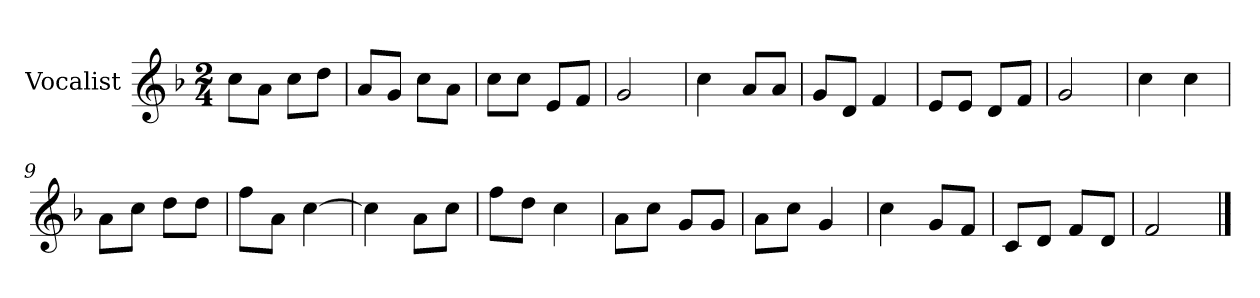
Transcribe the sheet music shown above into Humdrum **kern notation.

**kern
*part1
*staff1
*I"Vocalist
*k[b-]
*F:
*M2/4
=
8ccL
8aJ
8ccL
8ddJ
=1
8aL
8gJ
8ccL
8aJ
=2
8ccL
8ccJ
8eL
8fJ
=3
2g
=4
4cc
8aL
8aJ
=5
8gL
8dJ
4f
=6
8eL
8eJ
8dL
8fJ
=7
2g
=8
4cc
4cc
=9
8aL
8ccJ
8ddL
8ddJ
=10
8ffL
8aJ
[4cc
=11
4cc]
8aL
8ccJ
=12
8ffL
8ddJ
4cc
=13
8aL
8ccJ
8gL
8gJ
=14
8aL
8ccJ
4g
=15
4cc
8gL
8fJ
=16
8cL
8dJ
8fL
8dJ
=17
2f
==
*-
